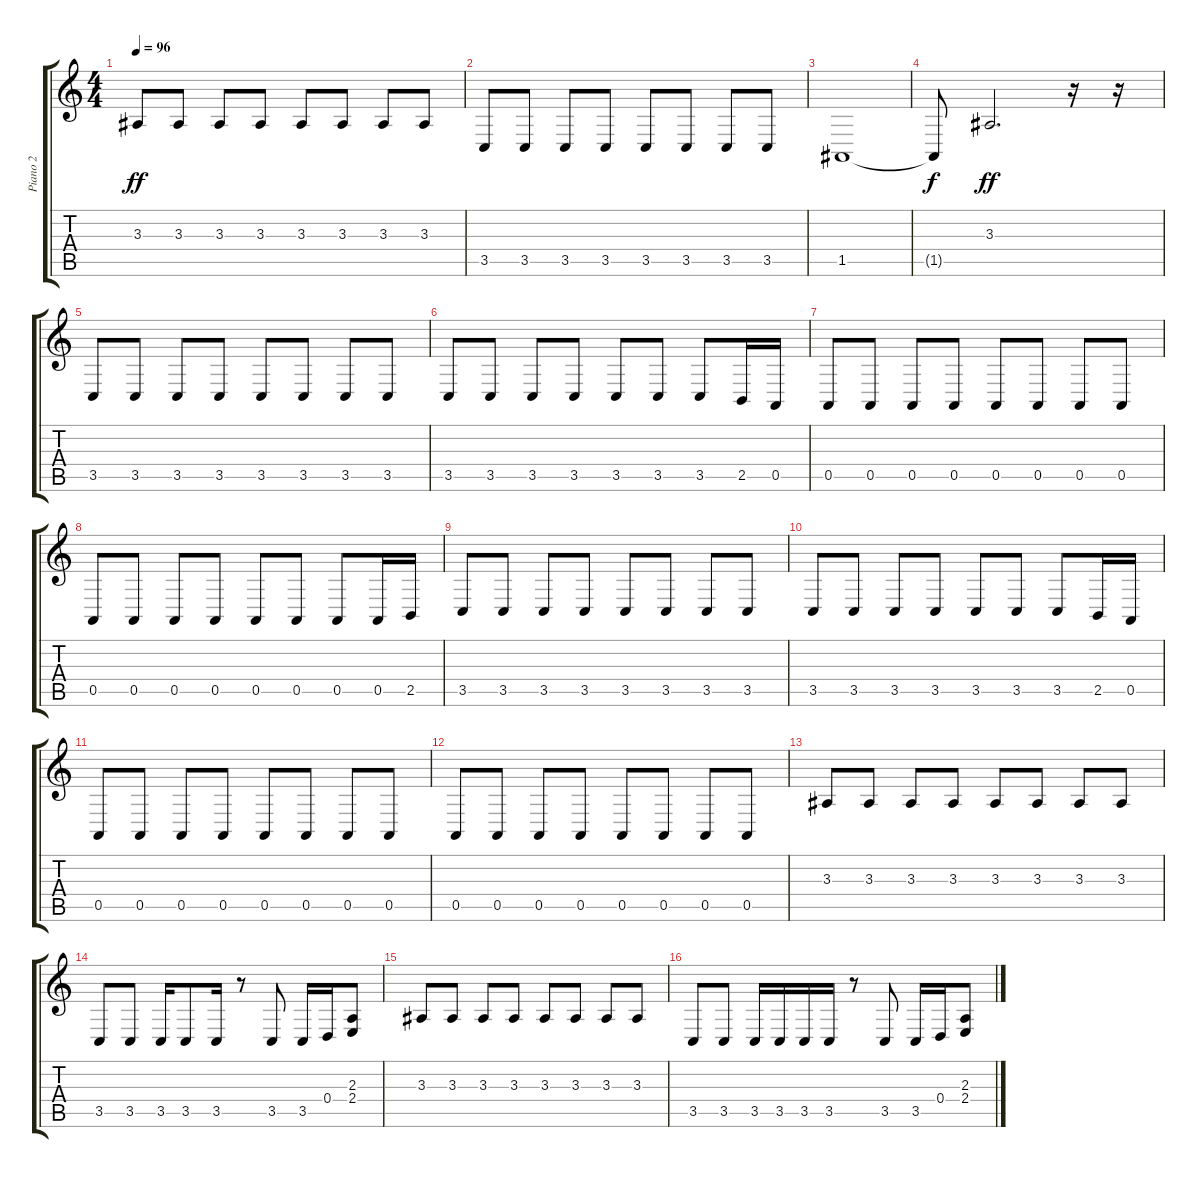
\track ("Piano 2" "Piano 2") {instrument brightacousticpiano}
\staff {score tabs}
\tuning (E4 B3 G3 D3 A2 E2) {hide}
\ts (4 4)
\tempo 96
\clef g2
\ks c
3.3.8{dy ff} 3.3.8 3.3.8 3.3.8 3.3.8 3.3.8 3.3.8 3.3.8 |
3.5.8 3.5.8 3.5.8 3.5.8 3.5.8 3.5.8 3.5.8 3.5.8 |
1.5.1 |
1.5{t}.8{dy f} 3.3.2{d dy ff} r.16 r.16 |
3.5.8 3.5.8 3.5.8 3.5.8 3.5.8 3.5.8 3.5.8 3.5.8 |
3.5.8 3.5.8 3.5.8 3.5.8 3.5.8 3.5.8 3.5.8 2.5.16 0.5.16 |
0.5.8 0.5.8 0.5.8 0.5.8 0.5.8 0.5.8 0.5.8 0.5.8 |
0.5.8 0.5.8 0.5.8 0.5.8 0.5.8 0.5.8 0.5.8 0.5.16 2.5.16 |
3.5.8 3.5.8 3.5.8 3.5.8 3.5.8 3.5.8 3.5.8 3.5.8 |
3.5.8 3.5.8 3.5.8 3.5.8 3.5.8 3.5.8 3.5.8 2.5.16 0.5.16 |
0.5.8 0.5.8 0.5.8 0.5.8 0.5.8 0.5.8 0.5.8 0.5.8 |
0.5.8 0.5.8 0.5.8 0.5.8 0.5.8 0.5.8 0.5.8 0.5.8 |
3.3.8 3.3.8 3.3.8 3.3.8 3.3.8 3.3.8 3.3.8 3.3.8 |
3.5.8 3.5.8 3.5.16 3.5.8 3.5.16 r.8 3.5.8 3.5.16 0.4.16 (2.3 2.4).8 |
3.3.8 3.3.8 3.3.8 3.3.8 3.3.8 3.3.8 3.3.8 3.3.8 |
3.5.8 3.5.8 3.5.16 3.5.16 3.5.16 3.5.16 r.8 3.5.8 3.5.16 0.4.16 (2.3 2.4).8
